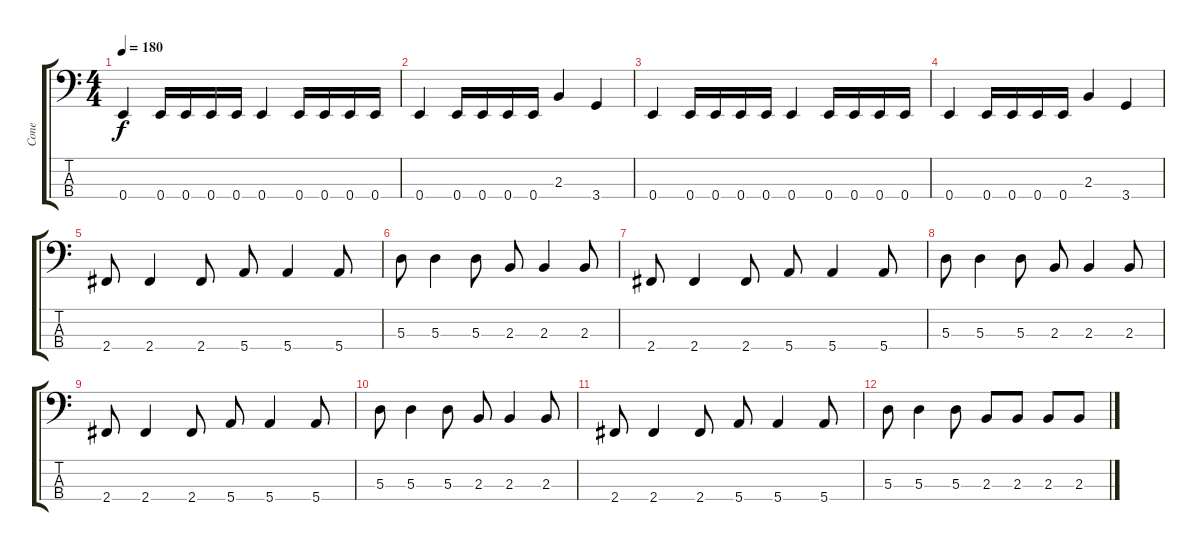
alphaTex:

\track ("Cone" "Cone") {instrument electricbasspick}
\staff {score tabs}
\tuning (G2 D2 A1 E1) {hide}
\ts (4 4)
\tempo 180
\clef f4
\ks c
0.4.4{dy f} 0.4.16 0.4.16 0.4.16 0.4.16 0.4.4 0.4.16 0.4.16 0.4.16 0.4.16 |
0.4.4 0.4.16 0.4.16 0.4.16 0.4.16 2.3.4 3.4.4 |
0.4.4 0.4.16 0.4.16 0.4.16 0.4.16 0.4.4 0.4.16 0.4.16 0.4.16 0.4.16 |
0.4.4 0.4.16 0.4.16 0.4.16 0.4.16 2.3.4 3.4.4 |
2.4.8 2.4.4 2.4.8 5.4.8 5.4.4 5.4.8 |
5.3.8 5.3.4 5.3.8 2.3.8 2.3.4 2.3.8 |
2.4.8 2.4.4 2.4.8 5.4.8 5.4.4 5.4.8 |
5.3.8 5.3.4 5.3.8 2.3.8 2.3.4 2.3.8 |
2.4.8 2.4.4 2.4.8 5.4.8 5.4.4 5.4.8 |
5.3.8 5.3.4 5.3.8 2.3.8 2.3.4 2.3.8 |
2.4.8 2.4.4 2.4.8 5.4.8 5.4.4 5.4.8 |
5.3.8 5.3.4 5.3.8 2.3.8 2.3.8 2.3.8 2.3.8
